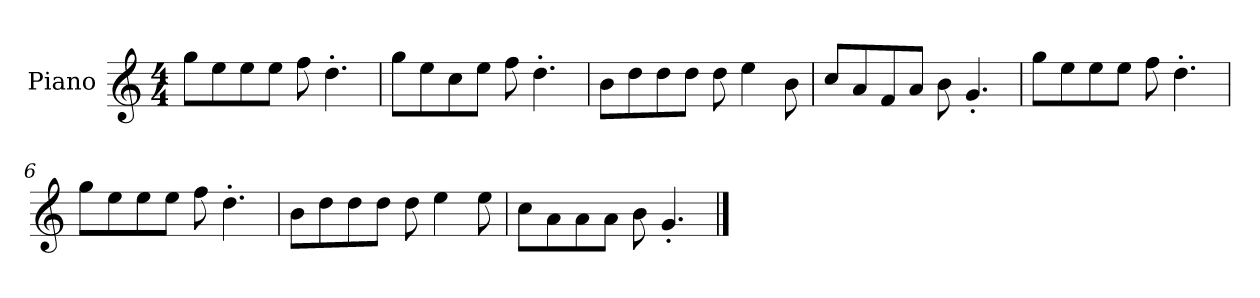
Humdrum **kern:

**kern
*part1
*staff1
*I"Piano
*I'P-no
*clefG2
*k[]
*M4/4
*MM90
=1
8gg\L
8ee\
8ee\
8ee\J
8ff\
4.dd'\
=2
8gg\L
8ee\
8cc\
8ee\J
8ff\
4.dd'\
=3
8b\L
8dd\
8dd\
8dd\J
8dd\
4ee\
8b\
=4
8cc/L
8a/
8f/
8a/J
8b\
4.g'/
=5
8gg\L
8ee\
8ee\
8ee\J
8ff\
4.dd'\
=6
8gg\L
8ee\
8ee\
8ee\J
8ff\
4.dd'\
!!LO:LB:g=z
=7
8b\L
8dd\
8dd\
8dd\J
8dd\
4ee\
8ee\
=8
8cc\L
8a\
8a\
8a\J
8b\
4.g'/
==
*-
